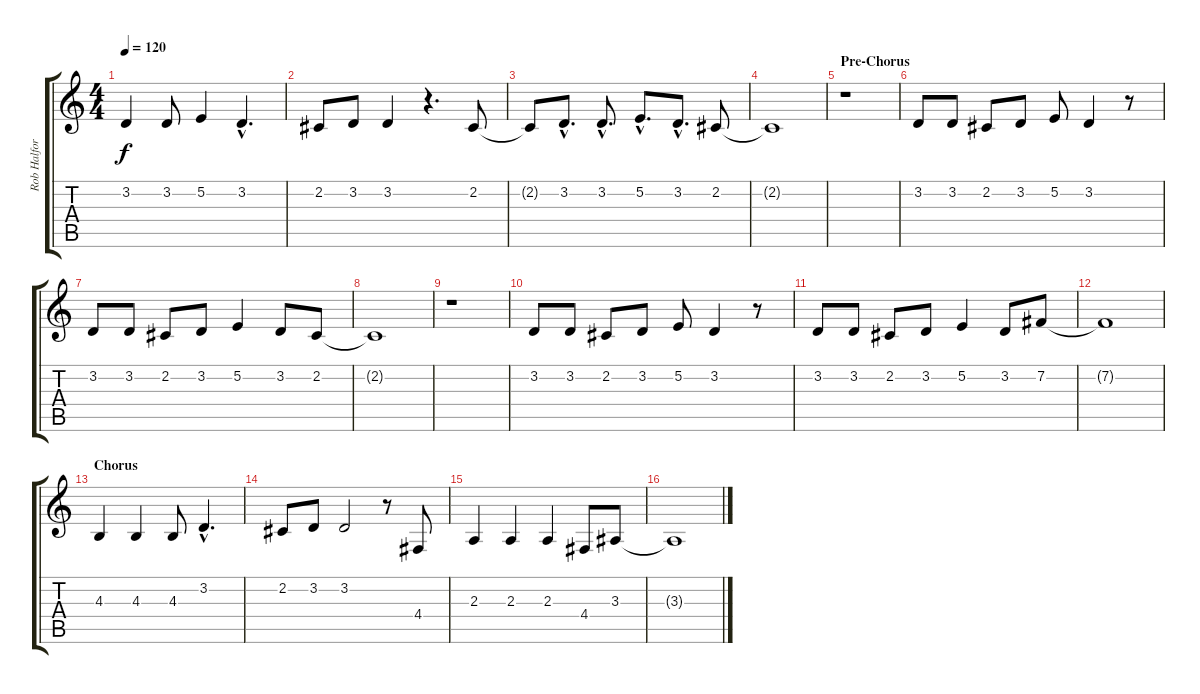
\track ("Rob Halford" "Rob Halfor") {instrument clarinet}
\staff {score tabs}
\tuning (E4 B3 G3 D3 A2 E2) {hide}
\ts (4 4)
\tempo 120
\clef g2
\ks c
3.2.4{dy f} 3.2.8 5.2.4 3.2{hac}.4{d} |
2.2.8 3.2.8 3.2.4 r.4{d} 2.2.8 |
2.2{t}.8 3.2{hac}.8{d} 3.2{hac}.8{d} 5.2{hac}.8{d} 3.2{hac}.8{d} 2.2.8 |
2.2{t}.1 |
\section ("" "Pre-Chorus")
r.1 |
3.2.8 3.2.8 2.2.8 3.2.8 5.2.8 3.2.4 r.8 |
3.2.8 3.2.8 2.2.8 3.2.8 5.2.4 3.2.8 2.2.8 |
2.2{t}.1 |
r.1 |
3.2.8 3.2.8 2.2.8 3.2.8 5.2.8 3.2.4 r.8 |
3.2.8 3.2.8 2.2.8 3.2.8 5.2.4 3.2.8 7.2.8 |
7.2{t}.1 |
\section ("" "Chorus")
4.3.4 4.3.4 4.3.8 3.2{hac}.4{d} |
2.2.8 3.2.8 3.2.2 r.8 4.4.8 |
2.3.4 2.3.4 2.3.4 4.4.8 3.3.8 |
3.3{t}.1
